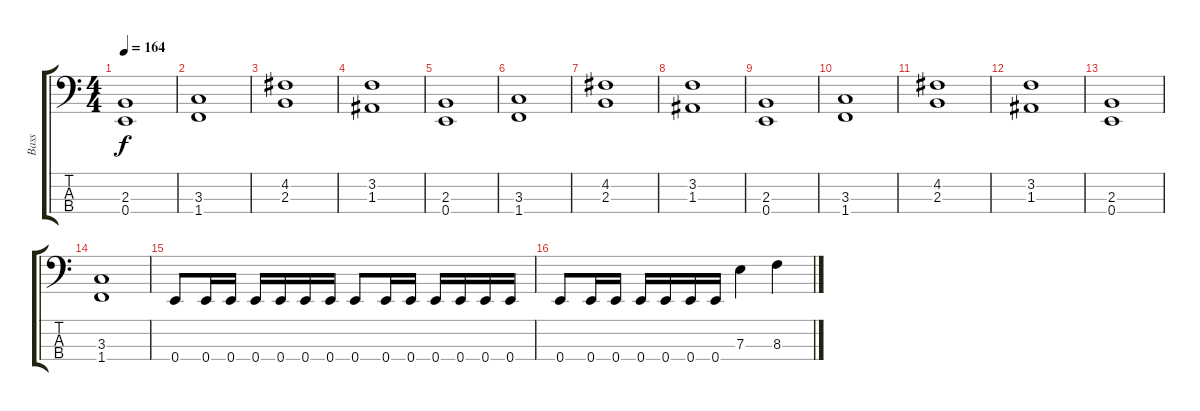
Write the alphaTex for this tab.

\track ("Bass " "Bass ") {instrument electricbasspick}
\staff {score tabs}
\tuning (G2 D2 A1 E1) {hide}
\ts (4 4)
\tempo 164
\clef f4
\ks c
(2.3 0.4).1{dy f} |
(3.3 1.4).1 |
(4.2 2.3).1 |
(3.2 1.3).1 |
(2.3 0.4).1 |
(3.3 1.4).1 |
(4.2 2.3).1 |
(3.2 1.3).1 |
(2.3 0.4).1 |
(3.3 1.4).1 |
(4.2 2.3).1 |
(3.2 1.3).1 |
(2.3 0.4).1 |
(3.3 1.4).1 |
0.4.8 0.4.16 0.4.16 0.4.16 0.4.16 0.4.16 0.4.16 0.4.8 0.4.16 0.4.16 0.4.16 0.4.16 0.4.16 0.4.16 |
0.4.8 0.4.16 0.4.16 0.4.16 0.4.16 0.4.16 0.4.16 7.3.4 8.3.4
